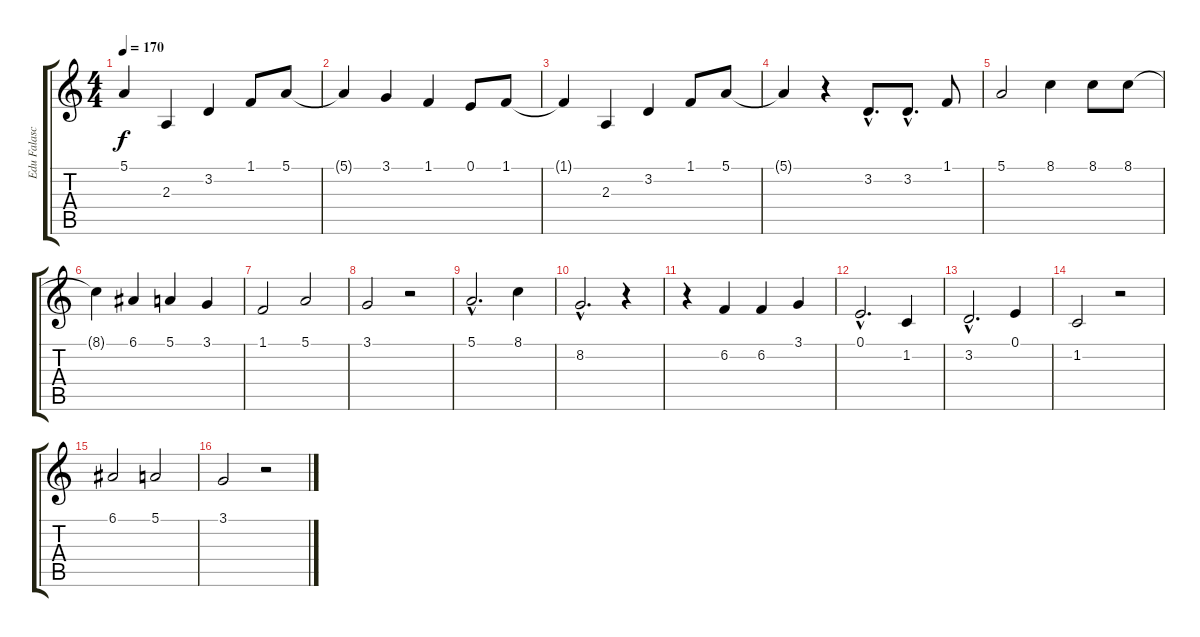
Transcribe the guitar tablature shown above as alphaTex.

\track ("Edu Falaschi" "Edu Falasc") {instrument lead6voice}
\staff {score tabs}
\tuning (E4 B3 G3 D3 A2 E2) {hide}
\ts (4 4)
\tempo 170
\clef g2
\ks c
5.1{t}.4{dy f} 2.3.4 3.2.4 1.1.8 5.1.8 |
5.1{t}.4 3.1.4 1.1.4 0.1.8 1.1.8 |
1.1{t}.4 2.3.4 3.2.4 1.1.8 5.1.8 |
5.1{t}.4 r.4 3.2{hac}.8{d} 3.2{hac}.8{d} 1.1.8 |
5.1.2 8.1.4 8.1.8 8.1.8 |
8.1{t}.4 6.1.4 5.1.4 3.1.4 |
1.1.2 5.1.2 |
3.1.2 r.2 |
5.1{hac}.2{d} 8.1.4 |
8.2{hac}.2{d} r.4 |
r.4 6.2.4 6.2.4 3.1.4 |
0.1{hac}.2{d} 1.2.4 |
3.2{hac}.2{d} 0.1.4 |
1.2.2 r.2 |
6.1.2 5.1.2 |
3.1.2 r.2
